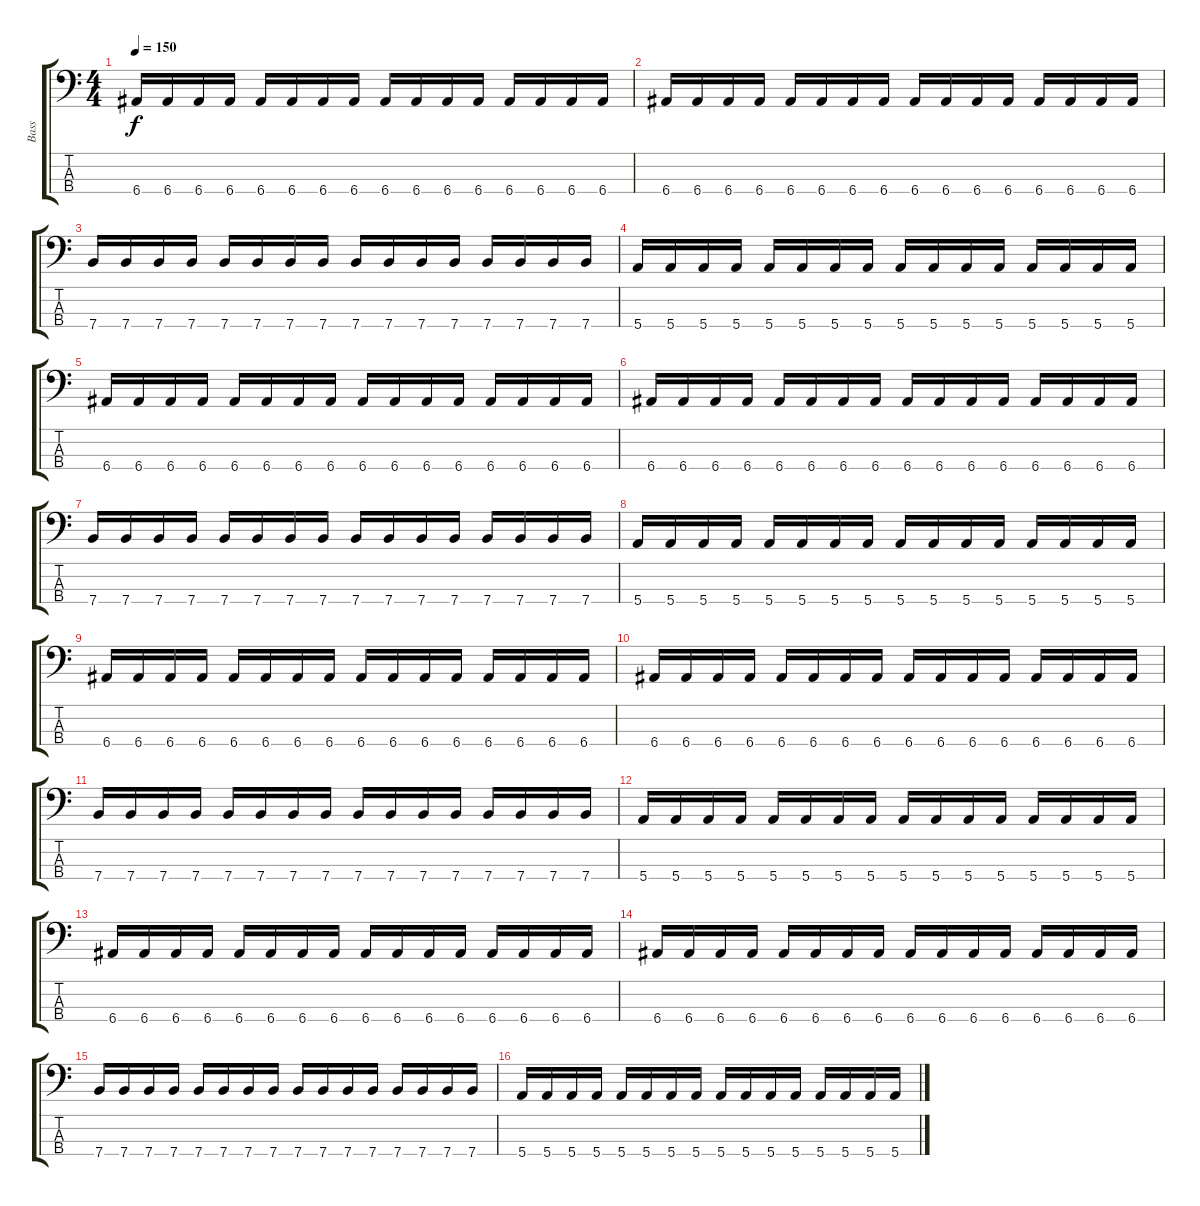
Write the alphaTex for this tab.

\track ("Bass" "Bass") {instrument electricbassfinger}
\staff {score tabs}
\tuning (G2 D2 A1 E1) {hide}
\ts (4 4)
\tempo 150
\clef f4
\ks c
6.4.16{dy f} 6.4.16 6.4.16 6.4.16 6.4.16 6.4.16 6.4.16 6.4.16 6.4.16 6.4.16 6.4.16 6.4.16 6.4.16 6.4.16 6.4.16 6.4.16 |
6.4.16 6.4.16 6.4.16 6.4.16 6.4.16 6.4.16 6.4.16 6.4.16 6.4.16 6.4.16 6.4.16 6.4.16 6.4.16 6.4.16 6.4.16 6.4.16 |
7.4.16 7.4.16 7.4.16 7.4.16 7.4.16 7.4.16 7.4.16 7.4.16 7.4.16 7.4.16 7.4.16 7.4.16 7.4.16 7.4.16 7.4.16 7.4.16 |
5.4.16 5.4.16 5.4.16 5.4.16 5.4.16 5.4.16 5.4.16 5.4.16 5.4.16 5.4.16 5.4.16 5.4.16 5.4.16 5.4.16 5.4.16 5.4.16 |
6.4.16 6.4.16 6.4.16 6.4.16 6.4.16 6.4.16 6.4.16 6.4.16 6.4.16 6.4.16 6.4.16 6.4.16 6.4.16 6.4.16 6.4.16 6.4.16 |
6.4.16 6.4.16 6.4.16 6.4.16 6.4.16 6.4.16 6.4.16 6.4.16 6.4.16 6.4.16 6.4.16 6.4.16 6.4.16 6.4.16 6.4.16 6.4.16 |
7.4.16 7.4.16 7.4.16 7.4.16 7.4.16 7.4.16 7.4.16 7.4.16 7.4.16 7.4.16 7.4.16 7.4.16 7.4.16 7.4.16 7.4.16 7.4.16 |
5.4.16 5.4.16 5.4.16 5.4.16 5.4.16 5.4.16 5.4.16 5.4.16 5.4.16 5.4.16 5.4.16 5.4.16 5.4.16 5.4.16 5.4.16 5.4.16 |
6.4.16 6.4.16 6.4.16 6.4.16 6.4.16 6.4.16 6.4.16 6.4.16 6.4.16 6.4.16 6.4.16 6.4.16 6.4.16 6.4.16 6.4.16 6.4.16 |
6.4.16 6.4.16 6.4.16 6.4.16 6.4.16 6.4.16 6.4.16 6.4.16 6.4.16 6.4.16 6.4.16 6.4.16 6.4.16 6.4.16 6.4.16 6.4.16 |
7.4.16 7.4.16 7.4.16 7.4.16 7.4.16 7.4.16 7.4.16 7.4.16 7.4.16 7.4.16 7.4.16 7.4.16 7.4.16 7.4.16 7.4.16 7.4.16 |
5.4.16 5.4.16 5.4.16 5.4.16 5.4.16 5.4.16 5.4.16 5.4.16 5.4.16 5.4.16 5.4.16 5.4.16 5.4.16 5.4.16 5.4.16 5.4.16 |
6.4.16 6.4.16 6.4.16 6.4.16 6.4.16 6.4.16 6.4.16 6.4.16 6.4.16 6.4.16 6.4.16 6.4.16 6.4.16 6.4.16 6.4.16 6.4.16 |
6.4.16 6.4.16 6.4.16 6.4.16 6.4.16 6.4.16 6.4.16 6.4.16 6.4.16 6.4.16 6.4.16 6.4.16 6.4.16 6.4.16 6.4.16 6.4.16 |
7.4.16 7.4.16 7.4.16 7.4.16 7.4.16 7.4.16 7.4.16 7.4.16 7.4.16 7.4.16 7.4.16 7.4.16 7.4.16 7.4.16 7.4.16 7.4.16 |
5.4.16 5.4.16 5.4.16 5.4.16 5.4.16 5.4.16 5.4.16 5.4.16 5.4.16 5.4.16 5.4.16 5.4.16 5.4.16 5.4.16 5.4.16 5.4.16
